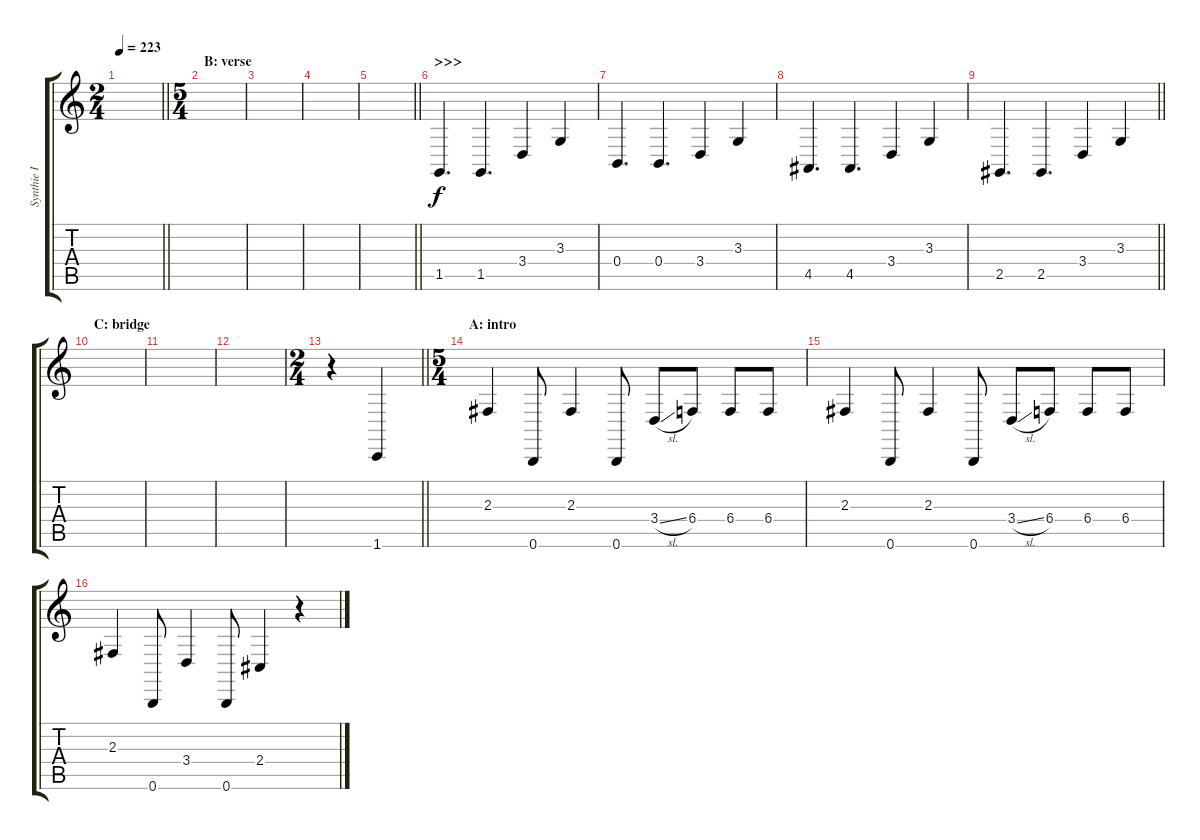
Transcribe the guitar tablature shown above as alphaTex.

\track ("Synthie I" "Synthie I") {instrument lead2sawtooth}
\staff {score tabs}
\tuning (Db4 Ab3 E3 B2 Gb2 B1) {hide}
\ts (2 4)
\tempo 223
\clef g2
\barLineRight lightlight
\ks c
|
\ts (5 4)
\section ("" "B: verse")
|
|
|
\barLineRight lightlight
|
\section ("" ">>>")
1.5.4{d} 1.5.4{d} 3.4.4 3.3.4 |
0.4.4{d} 0.4.4{d} 3.4.4 3.3.4 |
4.5.4{d} 4.5.4{d} 3.4.4 3.3.4 |
\barLineRight lightlight
2.5.4{d} 2.5.4{d} 3.4.4 3.3.4 |
\section ("" "C: bridge")
|
|
|
\ts (2 4)
\barLineRight lightlight
r.4 1.6.4 |
\ts (5 4)
\section ("" "A: intro")
2.3.4 0.6.8 2.3.4 0.6.8 3.4{sl}.8 6.4.8 6.4.8 6.4.8 |
2.3.4 0.6.8 2.3.4 0.6.8 3.4{sl}.8 6.4.8 6.4.8 6.4.8 |
2.3.4 0.6.8 3.4.4 0.6.8 2.4.4 r.4
